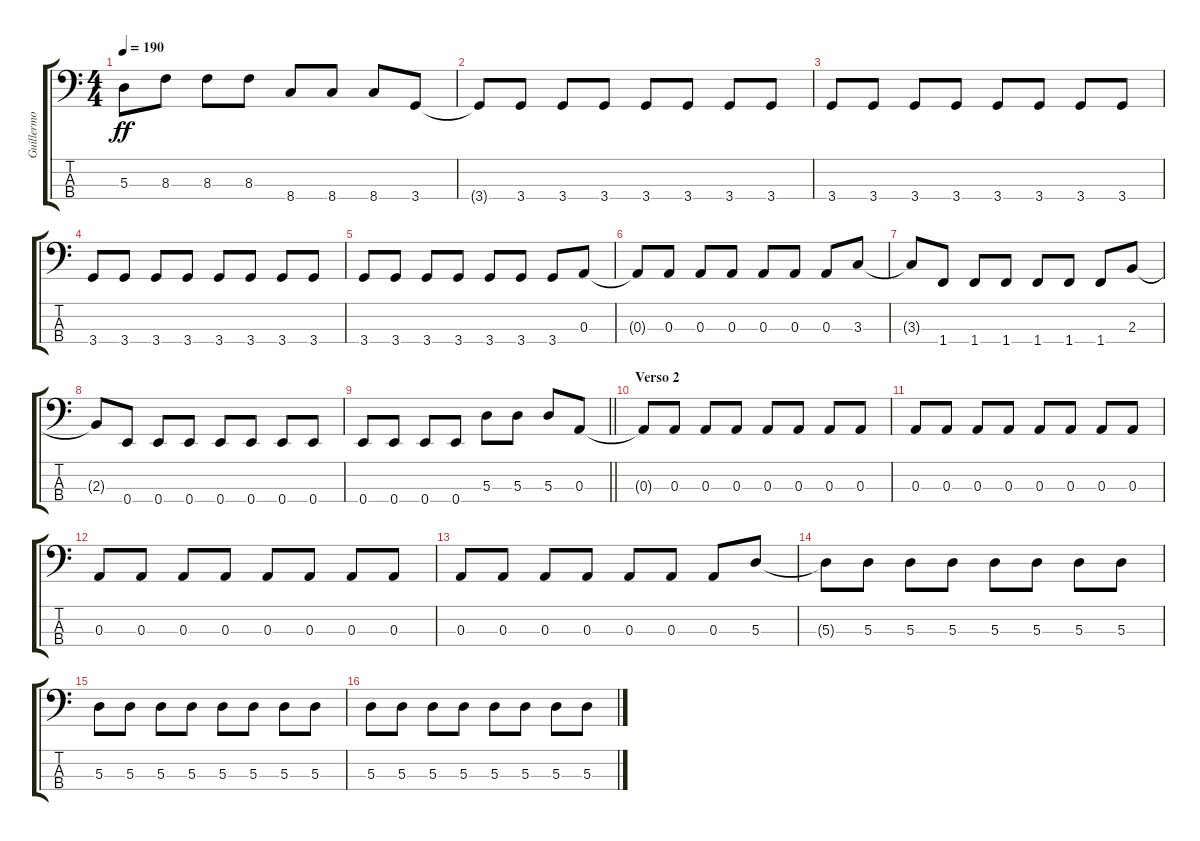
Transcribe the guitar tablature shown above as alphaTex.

\track ("Guillermo Sánchez" "Guillermo ") {instrument electricbassfinger}
\staff {score tabs}
\tuning (G2 D2 A1 E1) {hide}
\ts (4 4)
\tempo 190
\clef f4
\ks c
5.3.8{dy ff} 8.3.8 8.3.8 8.3.8 8.4.8 8.4.8 8.4.8 3.4.8 |
3.4{t}.8 3.4.8 3.4.8 3.4.8 3.4.8 3.4.8 3.4.8 3.4.8 |
3.4.8 3.4.8 3.4.8 3.4.8 3.4.8 3.4.8 3.4.8 3.4.8 |
3.4.8 3.4.8 3.4.8 3.4.8 3.4.8 3.4.8 3.4.8 3.4.8 |
3.4.8 3.4.8 3.4.8 3.4.8 3.4.8 3.4.8 3.4.8 0.3.8 |
0.3{t}.8 0.3.8 0.3.8 0.3.8 0.3.8 0.3.8 0.3.8 3.3.8 |
3.3{t}.8 1.4.8 1.4.8 1.4.8 1.4.8 1.4.8 1.4.8 2.3.8 |
2.3{t}.8 0.4.8 0.4.8 0.4.8 0.4.8 0.4.8 0.4.8 0.4.8 |
\barLineRight lightlight
0.4.8 0.4.8 0.4.8 0.4.8 5.3.8 5.3.8 5.3.8 0.3.8 |
\section ("" "Verso 2")
0.3{t}.8 0.3.8 0.3.8 0.3.8 0.3.8 0.3.8 0.3.8 0.3.8 |
0.3.8 0.3.8 0.3.8 0.3.8 0.3.8 0.3.8 0.3.8 0.3.8 |
0.3.8 0.3.8 0.3.8 0.3.8 0.3.8 0.3.8 0.3.8 0.3.8 |
0.3.8 0.3.8 0.3.8 0.3.8 0.3.8 0.3.8 0.3.8 5.3.8 |
5.3{t}.8 5.3.8 5.3.8 5.3.8 5.3.8 5.3.8 5.3.8 5.3.8 |
5.3.8 5.3.8 5.3.8 5.3.8 5.3.8 5.3.8 5.3.8 5.3.8 |
5.3.8 5.3.8 5.3.8 5.3.8 5.3.8 5.3.8 5.3.8 5.3.8
